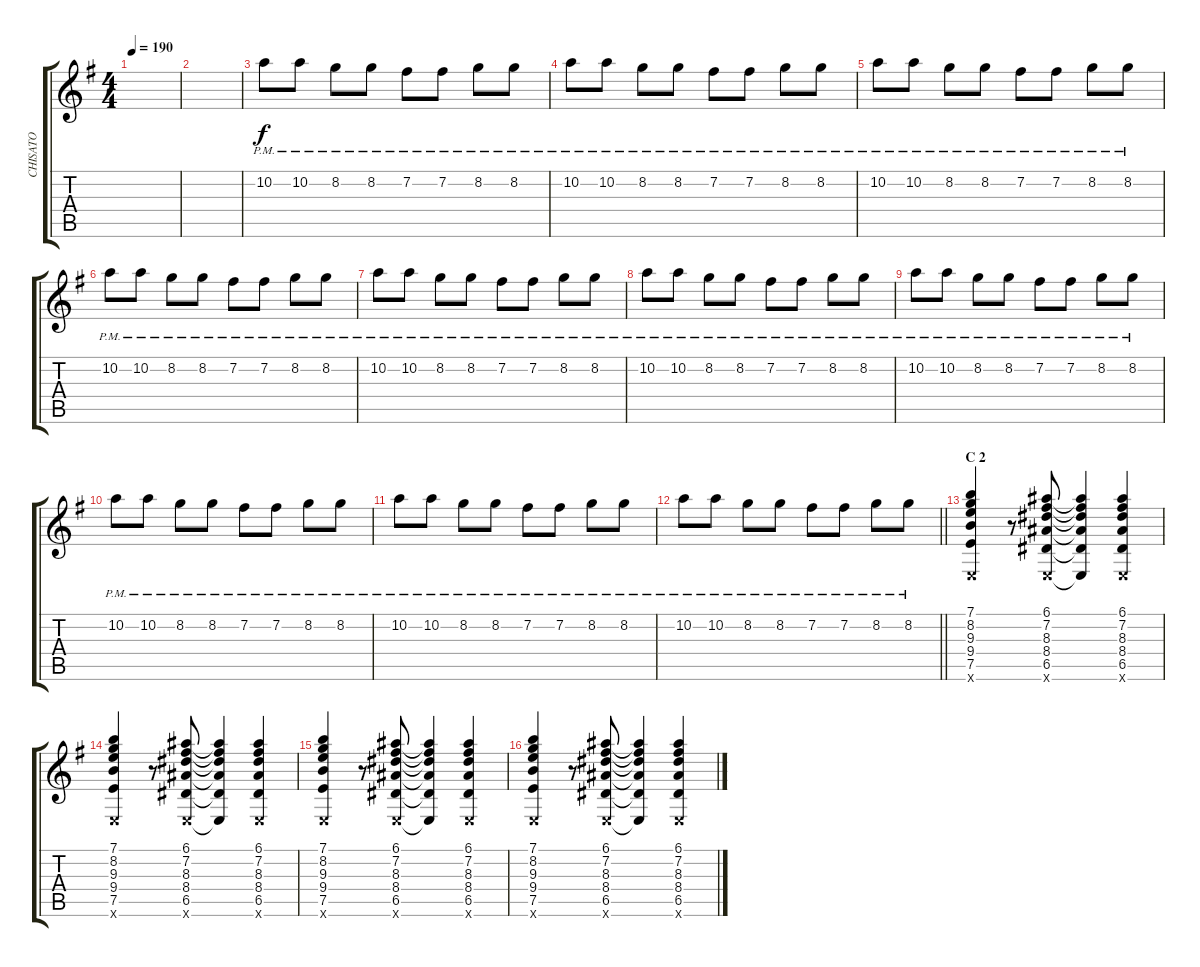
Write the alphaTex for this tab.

\track ("CHISATO" "CHISATO") {instrument distortionguitar}
\staff {score tabs}
\tuning (E4 B3 G3 D3 A2 E2) {hide}
\ts (4 4)
\tempo 190
\clef g2
\ks g
|
|
10.2{pm}.8{volume 5} 10.2{pm}.8 8.2{pm}.8 8.2{pm}.8 7.2{pm}.8 7.2{pm}.8 8.2{pm}.8 8.2{pm}.8 |
10.2{pm}.8{volume 6} 10.2{pm}.8 8.2{pm}.8 8.2{pm}.8 7.2{pm}.8 7.2{pm}.8 8.2{pm}.8 8.2{pm}.8 |
10.2{pm}.8{volume 7} 10.2{pm}.8 8.2{pm}.8 8.2{pm}.8 7.2{pm}.8 7.2{pm}.8 8.2{pm}.8 8.2{pm}.8 |
10.2{pm}.8{volume 8} 10.2{pm}.8 8.2{pm}.8 8.2{pm}.8 7.2{pm}.8 7.2{pm}.8 8.2{pm}.8 8.2{pm}.8 |
10.2{pm}.8{volume 9} 10.2{pm}.8 8.2{pm}.8 8.2{pm}.8 7.2{pm}.8 7.2{pm}.8 8.2{pm}.8 8.2{pm}.8 |
10.2{pm}.8{volume 10} 10.2{pm}.8 8.2{pm}.8 8.2{pm}.8 7.2{pm}.8 7.2{pm}.8 8.2{pm}.8 8.2{pm}.8 |
10.2{pm}.8{volume 11} 10.2{pm}.8 8.2{pm}.8 8.2{pm}.8 7.2{pm}.8 7.2{pm}.8 8.2{pm}.8 8.2{pm}.8 |
10.2{pm}.8{volume 12} 10.2{pm}.8 8.2{pm}.8 8.2{pm}.8 7.2{pm}.8 7.2{pm}.8 8.2{pm}.8 8.2{pm}.8 |
10.2{pm}.8 10.2{pm}.8 8.2{pm}.8 8.2{pm}.8 7.2{pm}.8 7.2{pm}.8 8.2{pm}.8 8.2{pm}.8 |
\barLineRight lightlight
10.2{pm}.8 10.2{pm}.8 8.2{pm}.8 8.2{pm}.8 7.2{pm}.8 7.2{pm}.8 8.2{pm}.8 8.2{pm}.8 |
\section ("" "C 2")
(7.1 8.2 9.3 9.4 7.5 0.6{x}).4{volume 10 balance 13} r.8 (6.1 7.2 8.3 8.4 6.5 0.6{x}).8 (6.1{t} 7.2{t} 8.3{t} 8.4{t} 6.5{t} 0.6{t}).4 (6.1 7.2 8.3 8.4 6.5 0.6{x}).4 |
(7.1 8.2 9.3 9.4 7.5 0.6{x}).4 r.8 (6.1 7.2 8.3 8.4 6.5 0.6{x}).8 (6.1{t} 7.2{t} 8.3{t} 8.4{t} 6.5{t} 0.6{t}).4 (6.1 7.2 8.3 8.4 6.5 0.6{x}).4 |
(7.1 8.2 9.3 9.4 7.5 0.6{x}).4 r.8 (6.1 7.2 8.3 8.4 6.5 0.6{x}).8 (6.1{t} 7.2{t} 8.3{t} 8.4{t} 6.5{t} 0.6{t}).4 (6.1 7.2 8.3 8.4 6.5 0.6{x}).4 |
(7.1 8.2 9.3 9.4 7.5 0.6{x}).4 r.8 (6.1 7.2 8.3 8.4 6.5 0.6{x}).8 (6.1{t} 7.2{t} 8.3{t} 8.4{t} 6.5{t} 0.6{t}).4 (6.1 7.2 8.3 8.4 6.5 0.6{x}).4
